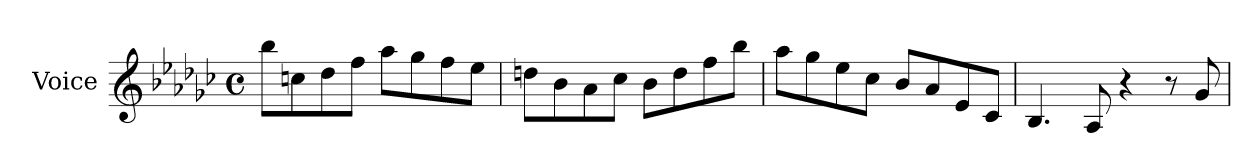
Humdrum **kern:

**kern
*part1
*staff1
*I"Voice
*I'Voice
*clefG2
*k[b-e-a-d-g-c-]
*M4/4
*met(c)
=1
8bb-\L
8ccn\
8dd-\
8ff\J
8aa-\L
8gg-\
8ff\
8ee-\J
=2
8ddn\L
8b-\
8a-\
8cc-\J
8b-\L
8dd\
8ff\
8bb-\J
=3
8aa-\L
8gg-\
8ee-\
8cc-\J
8b-/L
8a-/
8e-/
8c-/J
=4
4.B-/
8A-/
4r
8r
8g-/
=
*-
